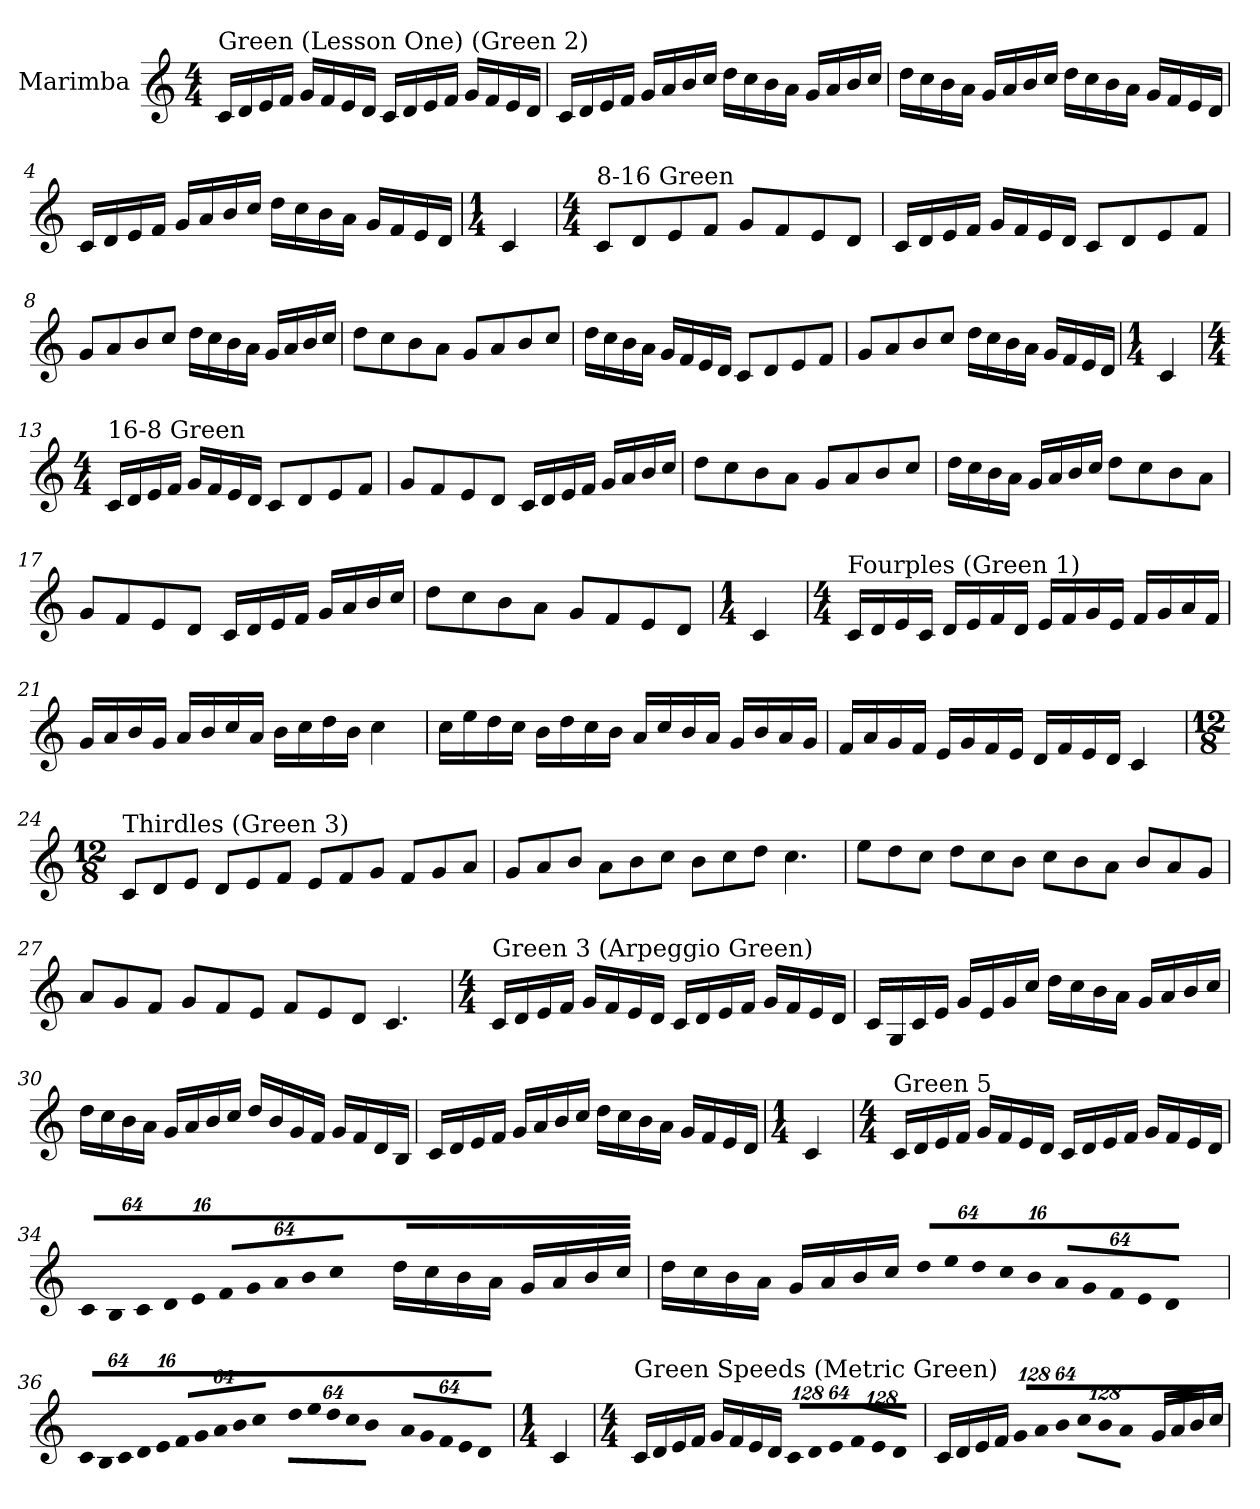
**kern
*part1
*staff1
*I"Marimba
*I'Mar.
!!LO:PB:g=z
*clefG2
*k[]
*M4/4
=1
!LO:TX:a:t=Green (Lesson One) (Green 2)
16ci/LL
16di/
16ei/
16fi/JJ
16gi/LL
16fi/
16ei/
16di/JJ
16ci/LL
16di/
16ei/
16fi/JJ
16gi/LL
16fi/
16ei/
16di/JJ
=2
16ci/LL
16di/
16ei/
16fi/JJ
16gi/LL
16ai/
16bi/
16cci/JJ
16ddi\LL
16cci\
16bi\
16ai\JJ
16gi/LL
16ai/
16bi/
16cci/JJ
=3
16ddi\LL
16cci\
16bi\
16ai\JJ
16gi/LL
16ai/
16bi/
16cci/JJ
16ddi\LL
16cci\
16bi\
16ai\JJ
16gi/LL
16fi/
16ei/
16di/JJ
=4
16ci/LL
16di/
16ei/
16fi/JJ
16gi/LL
16ai/
16bi/
16cci/JJ
16ddi\LL
16cci\
16bi\
16ai\JJ
16gi/LL
16fi/
16ei/
16di/JJ
=5
*M1/4
4ci/
!!LO:LB:g=z
=6
*M4/4
!LO:TX:a:t=8-16 Green
8ci/L
8di/
8ei/
8fi/J
8gi/L
8fi/
8ei/
8di/J
=7
16ci/LL
16di/
16ei/
16fi/JJ
16gi/LL
16fi/
16ei/
16di/JJ
8ci/L
8di/
8ei/
8fi/J
=8
8gi/L
8ai/
8bi/
8cci/J
16ddi\LL
16cci\
16bi\
16ai\JJ
16gi/LL
16ai/
16bi/
16cci/JJ
=9
8ddi\L
8cci\
8bi\
8ai\J
8gi/L
8ai/
8bi/
8cci/J
=10
16ddi\LL
16cci\
16bi\
16ai\JJ
16gi/LL
16fi/
16ei/
16di/JJ
8ci/L
8di/
8ei/
8fi/J
=11
8gi/L
8ai/
8bi/
8cci/J
16ddi\LL
16cci\
16bi\
16ai\JJ
16gi/LL
16fi/
16ei/
16di/JJ
=12
*M1/4
4ci/
!!LO:LB:g=z
=13
*M4/4
!LO:TX:a:t=16-8 Green
16ci/LL
16di/
16ei/
16fi/JJ
16gi/LL
16fi/
16ei/
16di/JJ
8ci/L
8di/
8ei/
8fi/J
=14
8gi/L
8fi/
8ei/
8di/J
16ci/LL
16di/
16ei/
16fi/JJ
16gi/LL
16ai/
16bi/
16cci/JJ
=15
8ddi\L
8cci\
8bi\
8ai\J
8gi/L
8ai/
8bi/
8cci/J
=16
16ddi\LL
16cci\
16bi\
16ai\JJ
16gi/LL
16ai/
16bi/
16cci/JJ
8ddi\L
8cci\
8bi\
8ai\J
=17
8gi/L
8fi/
8ei/
8di/J
16ci/LL
16di/
16ei/
16fi/JJ
16gi/LL
16ai/
16bi/
16cci/JJ
=18
8ddi\L
8cci\
8bi\
8ai\J
8gi/L
8fi/
8ei/
8di/J
=19
*M1/4
4ci/
!!LO:LB:g=z
=20
*M4/4
!LO:TX:a:t=Fourples (Green 1)
16ci/LL
16di/
16ei/
16ci/JJ
16di/LL
16ei/
16fi/
16di/JJ
16ei/LL
16fi/
16gi/
16ei/JJ
16fi/LL
16gi/
16ai/
16fi/JJ
=21
16gi/LL
16ai/
16bi/
16gi/JJ
16ai/LL
16bi/
16cci/
16ai/JJ
16bi\LL
16cci\
16ddi\
16bi\JJ
4cci\
=22
16cci\LL
16eei\
16ddi\
16cci\JJ
16bi\LL
16ddi\
16cci\
16bi\JJ
16ai/LL
16cci/
16bi/
16ai/JJ
16gi/LL
16bi/
16ai/
16gi/JJ
=23
16fi/LL
16ai/
16gi/
16fi/JJ
16ei/LL
16gi/
16fi/
16ei/JJ
16di/LL
16fi/
16ei/
16di/JJ
4ci/
!!LO:LB:g=z
=24
*M12/8
!LO:TX:a:t=Thirdles (Green 3)
8ci/L
8di/
8ei/J
8di/L
8ei/
8fi/J
8ei/L
8fi/
8gi/J
8fi/L
8gi/
8ai/J
=25
8gi/L
8ai/
8bi/J
8ai\L
8bi\
8cci\J
8bi\L
8cci\
8ddi\J
4.cci\
=26
8eei\L
8ddi\
8cci\J
8ddi\L
8cci\
8bi\J
8cci\L
8bi\
8ai\J
8bi/L
8ai/
8gi/J
=27
8ai/L
8gi/
8fi/J
8gi/L
8fi/
8ei/J
8fi/L
8ei/
8di/J
4.ci/
!!LO:LB:g=z
=28
*M4/4
!LO:TX:a:t=Green 3 (Arpeggio Green)
16ci/LL
16di/
16ei/
16fi/JJ
16gi/LL
16fi/
16ei/
16di/JJ
16ci/LL
16di/
16ei/
16fi/JJ
16gi/LL
16fi/
16ei/
16di/JJ
=29
16ci/LL
16Gi/
16ci/
16ei/JJ
16gi/LL
16ei/
16gi/
16cci/JJ
16ddi\LL
16cci\
16bi\
16ai\JJ
16gi/LL
16ai/
16bi/
16cci/JJ
=30
16ddi\LL
16cci\
16bi\
16ai\JJ
16gi/LL
16ai/
16bi/
16cci/JJ
16ddi/LL
16bi/
16gi/
16fi/JJ
16gi/LL
16fi/
16di/
16Bi/JJ
=31
16ci/LL
16di/
16ei/
16fi/JJ
16gi/LL
16ai/
16bi/
16cci/JJ
16ddi\LL
16cci\
16bi\
16ai\JJ
16gi/LL
16fi/
16ei/
16di/JJ
=32
*M1/4
4ci/
!!LO:LB:g=z
=33
*M4/4
!LO:TX:a:t=Green 5
16ci/LL
16di/
16ei/
16fi/JJ
16gi/LL
16fi/
16ei/
16di/JJ
16ci/LL
16di/
16ei/
16fi/JJ
16gi/LL
16fi/
16ei/
16di/JJ
=34
*Xbrackettup
!LO:N:vis=16
1024%51ci/LL
!LO:N:vis=16
1024%51Bi/
!LO:N:vis=16
1024%51ci/
!LO:N:vis=16
1024%51di/
!LO:N:vis=16
256%13ei/JJ
!LO:N:vis=16
1024%51fi/LL
!LO:N:vis=16
1024%51gi/
!LO:N:vis=16
1024%51ai/
!LO:N:vis=16
1024%51bi/
!LO:N:vis=16
256%13cci/JJ
16ddi\LL
16cci\
16bi\
16ai\JJ
16gi/LL
16ai/
16bi/
16cci/JJ
=35
16ddi\LL
16cci\
16bi\
16ai\JJ
16gi/LL
16ai/
16bi/
16cci/JJ
!LO:N:vis=16
1024%51ddi\LL
!LO:N:vis=16
1024%51eei\
!LO:N:vis=16
1024%51ddi\
!LO:N:vis=16
1024%51cci\
!LO:N:vis=16
256%13bi\JJ
!LO:N:vis=16
1024%51ai/LL
!LO:N:vis=16
1024%51gi/
!LO:N:vis=16
1024%51fi/
!LO:N:vis=16
1024%51ei/
!LO:N:vis=16
256%13di/JJ
=36
!LO:N:vis=16
1024%51ci/LL
!LO:N:vis=16
1024%51Bi/
!LO:N:vis=16
1024%51ci/
!LO:N:vis=16
1024%51di/
!LO:N:vis=16
256%13ei/JJ
!LO:N:vis=16
1024%51fi/LL
!LO:N:vis=16
1024%51gi/
!LO:N:vis=16
1024%51ai/
!LO:N:vis=16
1024%51bi/
!LO:N:vis=16
256%13cci/JJ
!LO:N:vis=16
1024%51ddi\LL
!LO:N:vis=16
1024%51eei\
!LO:N:vis=16
1024%51ddi\
!LO:N:vis=16
1024%51cci\
!LO:N:vis=16
256%13bi\JJ
!LO:N:vis=16
1024%51ai/LL
!LO:N:vis=16
1024%51gi/
!LO:N:vis=16
1024%51fi/
!LO:N:vis=16
1024%51ei/
!LO:N:vis=16
256%13di/JJ
=37
*M1/4
4ci/
!!LO:LB:g=z
=38
*M4/4
!LO:TX:a:t=Green Speeds (Metric Green)
16ci/LL
16di/
16ei/
16fi/JJ
16gi/LL
16fi/
16ei/
16di/JJ
!LO:N:vis=8
1024%85ci/L
!LO:N:vis=8
1024%85di/
!LO:N:vis=8
512%43ei/J
!LO:N:vis=8
1024%85fi/L
!LO:N:vis=8
1024%85ei/
!LO:N:vis=8
512%43di/J
=39
16ci/LL
16di/
16ei/
16fi/JJ
!LO:N:vis=8
1024%85gi/L
!LO:N:vis=8
1024%85ai/
!LO:N:vis=8
512%43bi/J
!LO:N:vis=8
1024%85cci\L
!LO:N:vis=8
1024%85bi\
!LO:N:vis=8
512%43ai\J
16gi/LL
16ai/
16bi/
16cci/JJ
=
*-
